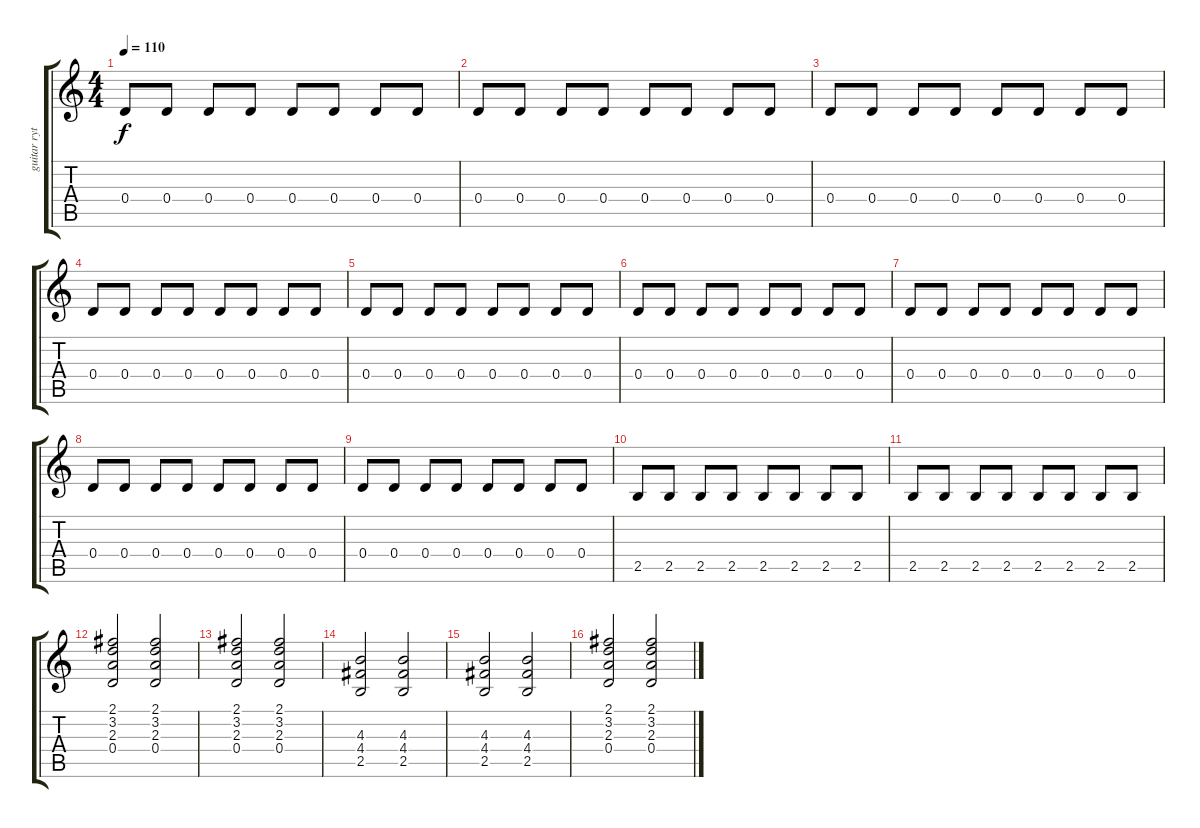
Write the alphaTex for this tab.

\track ("guitar rythmique" "guitar ryt") {instrument acousticguitarnylon}
\staff {score tabs}
\tuning (E4 B3 G3 D3 A2 E2) {hide}
\ts (4 4)
\tempo 110
\clef g2
\ks c
0.4.8{dy f instrument acousticguitarnylon} 0.4.8 0.4.8 0.4.8 0.4.8 0.4.8 0.4.8 0.4.8 |
0.4.8 0.4.8 0.4.8 0.4.8 0.4.8 0.4.8 0.4.8 0.4.8 |
0.4.8 0.4.8 0.4.8 0.4.8 0.4.8 0.4.8 0.4.8 0.4.8 |
0.4.8 0.4.8 0.4.8 0.4.8 0.4.8 0.4.8 0.4.8 0.4.8 |
0.4.8 0.4.8 0.4.8 0.4.8 0.4.8 0.4.8 0.4.8 0.4.8 |
0.4.8 0.4.8 0.4.8 0.4.8 0.4.8 0.4.8 0.4.8 0.4.8 |
0.4.8 0.4.8 0.4.8 0.4.8 0.4.8 0.4.8 0.4.8 0.4.8 |
0.4.8 0.4.8 0.4.8 0.4.8 0.4.8 0.4.8 0.4.8 0.4.8 |
0.4.8 0.4.8 0.4.8 0.4.8 0.4.8 0.4.8 0.4.8 0.4.8 |
2.5.8 2.5.8 2.5.8 2.5.8 2.5.8 2.5.8 2.5.8 2.5.8 |
2.5.8 2.5.8 2.5.8 2.5.8 2.5.8 2.5.8 2.5.8 2.5.8 |
(2.1 3.2 2.3 0.4).2 (2.1 3.2 2.3 0.4).2 |
(2.1 3.2 2.3 0.4).2 (2.1 3.2 2.3 0.4).2 |
(4.3 4.4 2.5).2 (4.3 4.4 2.5).2 |
(4.3 4.4 2.5).2 (4.3 4.4 2.5).2 |
(2.1 3.2 2.3 0.4).2 (2.1 3.2 2.3 0.4).2
